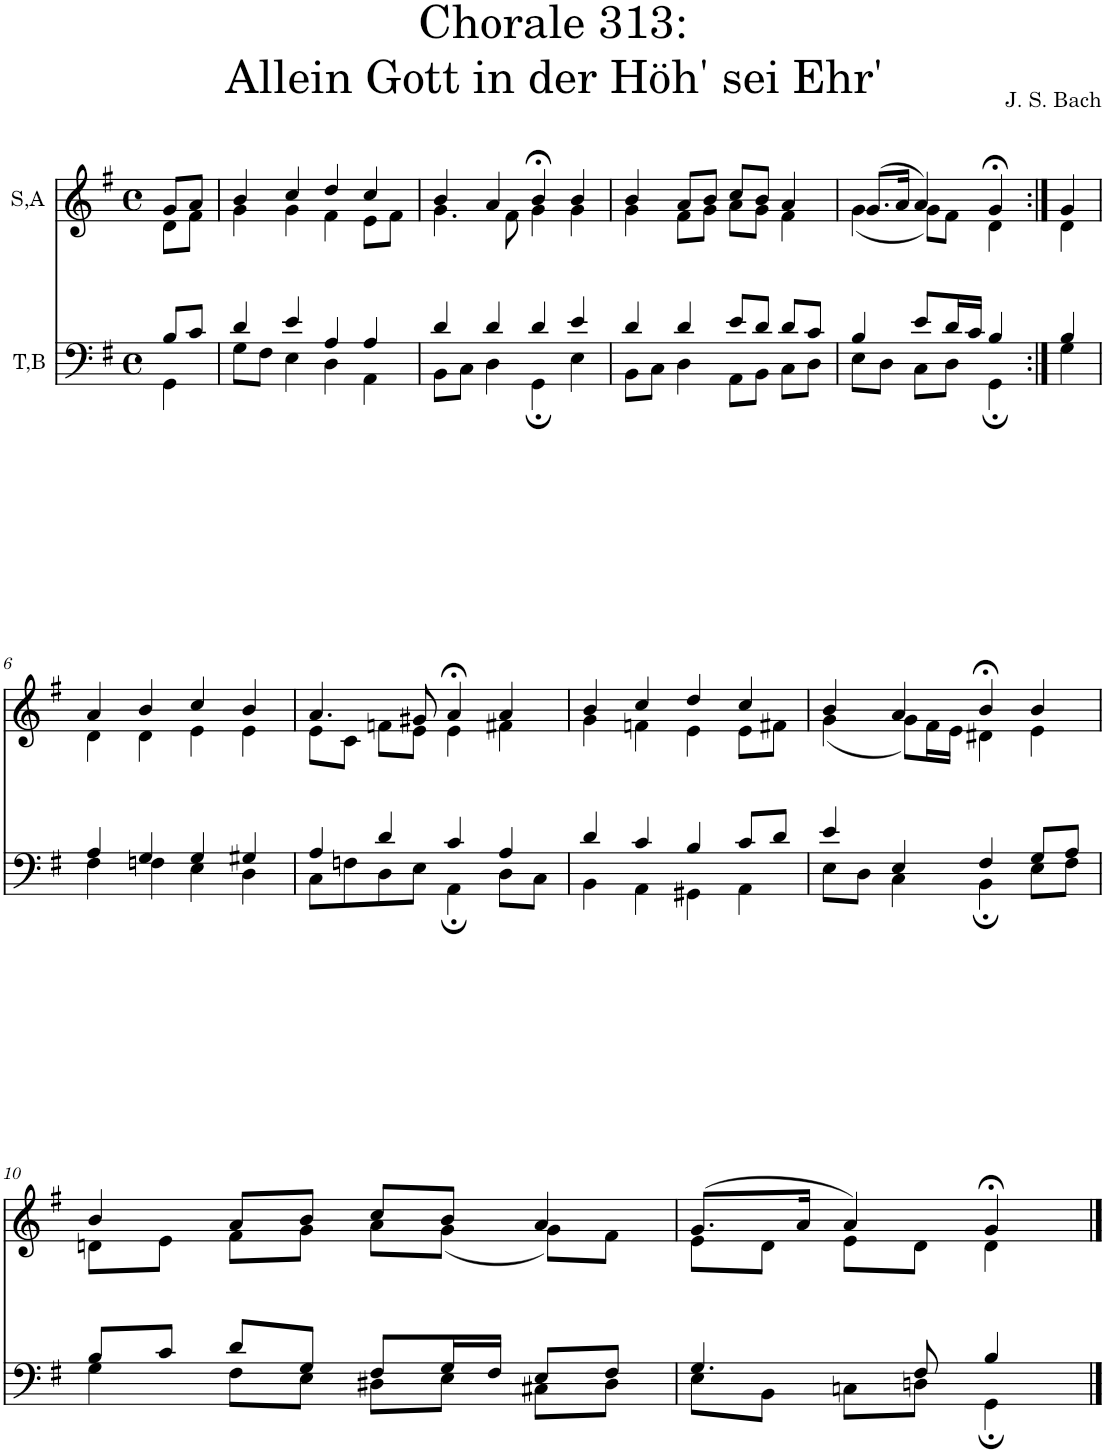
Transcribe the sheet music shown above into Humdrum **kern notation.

**kern	**kern
*part2	*part1
*staff2	*staff1
*I"T,B	*I"S,A
*clefF4	*clefG2
*k[f#]	*k[f#]
*M4/4	*M4/4
*met(c)	*met(c)
=	=
*^	*^
8B/L	4GG\	8g/L	8d\L
8c/J	.	8a/J	8f#\J
=1	=1	=1	=1
4d/	8G\L	4b/	4g\
.	8F#\J	.	.
4e/	4E\	4cc/	4g\
4A/	4D\	4dd/	4f#\
4A/	4AA\	4cc/	8e\L
.	.	.	8f#\J
=2	=2	=2	=2
4d/	8BB\L	4b/	4.g\
.	8C\J	.	.
4d/	4D\	4a/	.
.	.	.	8f#\
4d/	4GG;\	4b;</	4g\
4e/	4E\	4b/	4g\
=3	=3	=3	=3
4d/	8BB\L	4b/	4g\
.	8C\J	.	.
4d/	4D\	8a/L	8f#\L
.	.	8b/J	8g\J
8e/L	8AA\L	8cc/L	8a\L
8d/J	8BB\J	8b/J	8g\J
8d/L	8C\L	4a/	4f#\
8c/J	8D\J	.	.
=1099	=1099	=1099	=1099
4B/	8E\L	(>8.g/L	(<4g\
.	8D\J	.	.
.	.	16a/Jk	.
8e/L	8C\L	4a/)	8g\L)
16d/L	8D\J	.	8f#\J
16c/JJ	.	.	.
4B/	4GG;\	4g;</	4d\
=1100:|!	=1100:|!	=1100:|!	=1100:|!
4B/	4G\	4g/	4d\
!!LO:LB:g=z	!!
=6	=6	=6	=6
4A/	4F#\	4a/	4d\
4G/	4Fn\	4b/	4d\
4G/	4E\	4cc/	4e\
4G#X/	4D\	4b/	4e\
=7	=7	=7	=7
4A/	8C\L	4.a/	8e\L
.	8Fn\	.	8c\J
4d/	8D\	.	8fn\L
.	8E\J	8g#X/	8e\J
4c/	4AA;\	4a;</	4e\
4A/	8D\L	4a/	4f#X\
.	8C\J	.	.
=8	=8	=8	=8
4d/	4BB\	4b/	4g\
4c/	4AA\	4cc/	4fn\
4B/	4GG#X\	4dd/	4e\
8c/L	4AA\	4cc/	8e\L
8d/J	.	.	8f#X\J
=9	=9	=9	=9
4e/	8E\L	4b/	(<4g\
.	8D\J	.	.
4E/	4C\	4a/	8g\L)
.	.	.	16f#\L
.	.	.	16e\JJ
4F#/	4BB;\	4b;</	4d#X\
8G/L	8E\L	4b/	4e\
8A/J	8F#\J	.	.
!!LO:LB:g=z	!!
=10	=10	=10	=10
8B/L	4G\	4b/	8dn\L
8c/J	.	.	8e\J
8d/L	8F#\L	8a/L	8f#\L
8G/J	8E\J	8b/J	8g\J
8F#/L	8D#X\L	8cc/L	8a\L
16G/L	8E\J	8b/J	(<8g\J
16F#/JJ	.	.	.
8E/L	8C#X\L	4a/	8g\L)
8F#/J	8D#\J	.	8f#\J
=11	=11	=11	=11
4.G/	8E\L	(>8.g/L	8e\L
.	8BB\J	.	8d\J
.	.	16a/Jk	.
.	8Cn\L	4a/)	8e\L
8F#/	8Dn\J	.	8d\J
4B/	4GG;\	4g;</	4d\
*v	*v	*	*
*	*v	*v
==	==
*-	*-
